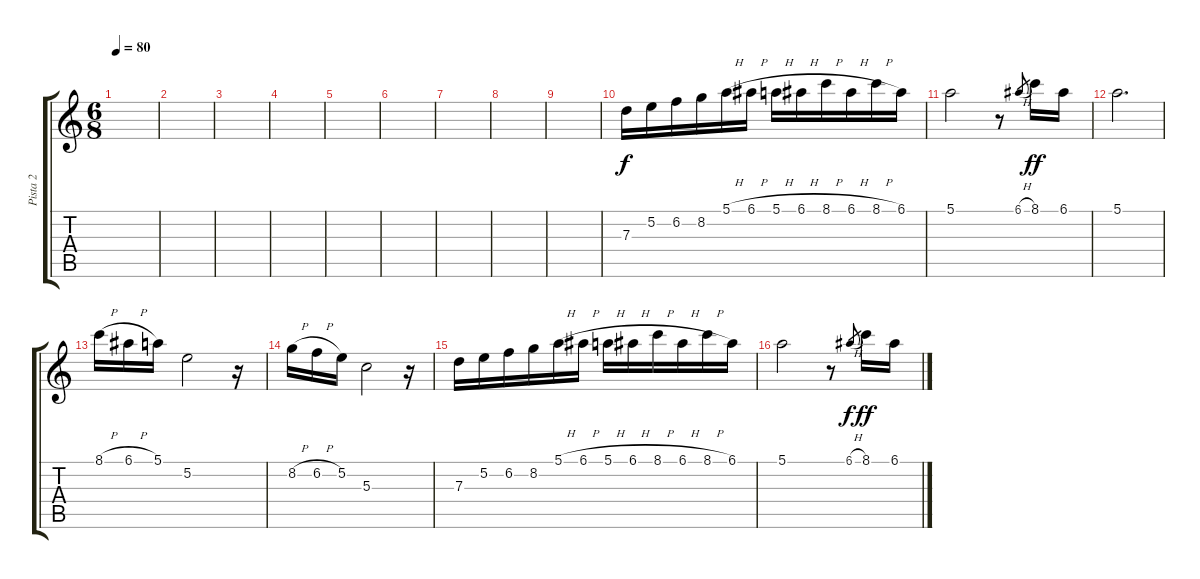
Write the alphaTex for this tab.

\track ("Pista 2" "Pista 2") {instrument acousticguitarnylon}
\staff {score tabs}
\tuning (E4 B3 G3 D3 A2 E2) {hide}
\ts (6 8)
\tempo 80
\clef g2
\ks c
|
|
|
|
|
|
|
|
|
7.3.16{volume 14} 5.2.16 6.2.16 8.2.16 5.1{h}.16 6.1{h}.16 5.1{h}.16 6.1{h}.16 8.1{h}.16 6.1{h}.16 8.1{h}.16 6.1.16 |
5.1.2 r.8 6.1{h}.8{gr dy f} 8.1.16{dy ff} 6.1.16 |
5.1.2{d} |
8.1{h}.16 6.1{h}.16 5.1.16 5.2.2 r.16 |
8.2{h}.16 6.2{h}.16 5.2.16 5.3.2 r.16 |
7.3.16 5.2.16 6.2.16 8.2.16 5.1{h}.16 6.1{h}.16 5.1{h}.16 6.1{h}.16 8.1{h}.16 6.1{h}.16 8.1{h}.16 6.1.16 |
5.1.2 r.8 6.1{h}.8{gr dy f} 8.1.16{dy ff} 6.1.16
